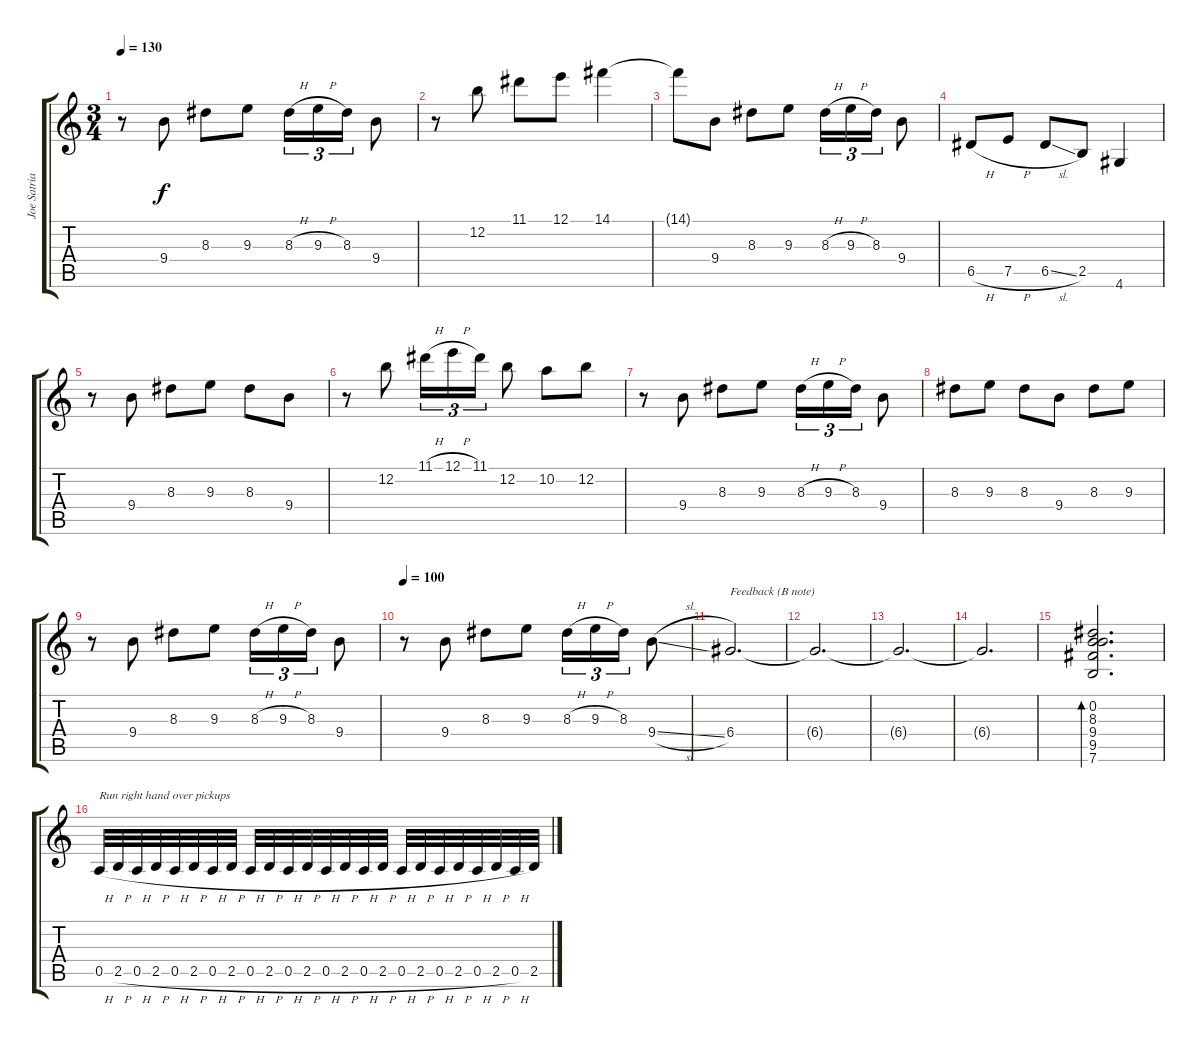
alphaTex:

\track ("Joe Satriani" "Joe Satria") {instrument acousticguitarsteel}
\staff {score tabs}
\tuning (E4 B3 G3 D3 A2 E2) {hide}
\ts (3 4)
\tempo 130
\clef g2
\ks c
r.8{dy f} 9.4.8 8.3.8 9.3.8 8.3{h}.16{tu (3 2)} 9.3{h}.16{tu (3 2)} 8.3.16{tu (3 2)} 9.4.8 |
r.8 12.2.8 11.1.8 12.1.8 14.1.4 |
14.1{t}.8 9.4.8 8.3.8 9.3.8 8.3{h}.16{tu (3 2)} 9.3{h}.16{tu (3 2)} 8.3.16{tu (3 2)} 9.4.8 |
6.5{h}.8 7.5{h}.8 6.5{sl}.8 2.5.8 4.6.4 |
r.8 9.4.8 8.3.8 9.3.8 8.3.8 9.4.8 |
r.8 12.2.8 11.1{h}.16{tu (3 2)} 12.1{h}.16{tu (3 2)} 11.1.16{tu (3 2)} 12.2.8 10.2.8 12.2.8 |
r.8 9.4.8 8.3.8 9.3.8 8.3{h}.16{tu (3 2)} 9.3{h}.16{tu (3 2)} 8.3.16{tu (3 2)} 9.4.8 |
8.3.8 9.3.8 8.3.8 9.4.8 8.3.8 9.3.8 |
r.8 9.4.8 8.3.8 9.3.8 8.3{h}.16{tu (3 2)} 9.3{h}.16{tu (3 2)} 8.3.16{tu (3 2)} 9.4.8 |
\tempo 100
r.8 9.4.8 8.3.8 9.3.8 8.3{h}.16{tu (3 2)} 9.3{h}.16{tu (3 2)} 8.3.16{tu (3 2)} 9.4{sl}.8 |
6.4.2{d txt "Feedback (B note)"} |
6.4{t}.2{d} |
6.4{t}.2{d} |
6.4{t}.2{d} |
(0.2 8.3 9.4 9.5 7.6).2{d bd 240 instrument distortionguitar} |
0.5{h}.32{txt "Run right hand over pickups"} 2.5{h}.32 0.5{h}.32 2.5{h}.32 0.5{h}.32 2.5{h}.32 0.5{h}.32 2.5{h}.32 0.5{h}.32 2.5{h}.32 0.5{h}.32 2.5{h}.32 0.5{h}.32 2.5{h}.32 0.5{h}.32 2.5{h}.32 0.5{h}.32 2.5{h}.32 0.5{h}.32 2.5{h}.32 0.5{h}.32 2.5{h}.32 0.5{h}.32 2.5{h}.32
